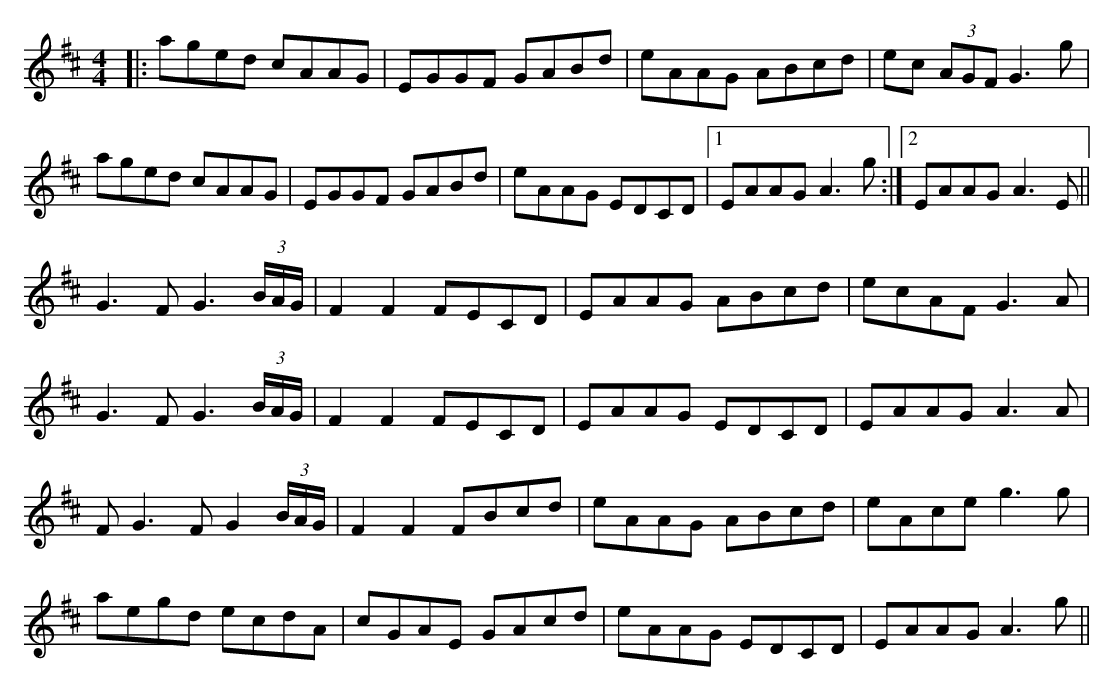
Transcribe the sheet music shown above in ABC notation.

X:1
M:4/4
K:Amix
|:aged cAAG|EGGF GABd|eAAG ABcd|ec (3AGF G3g|
aged cAAG|EGGF GABd|eAAG EDCD|1 EAAG A3g:|2 EAAG A3E||
G3F G3(3B/A/G/|F2F2 FECD|EAAG ABcd|ecAF G3A|
G3F G3(3B/A/G/|F2F2 FECD|EAAG EDCD|EAAG A3A|
FG3FG2(3B/A/G/|F2F2 FBcd|eAAG ABcd|eAce g3g|
aegd ecdA|cGAE GAcd|eAAG EDCD|EAAG A3g||
